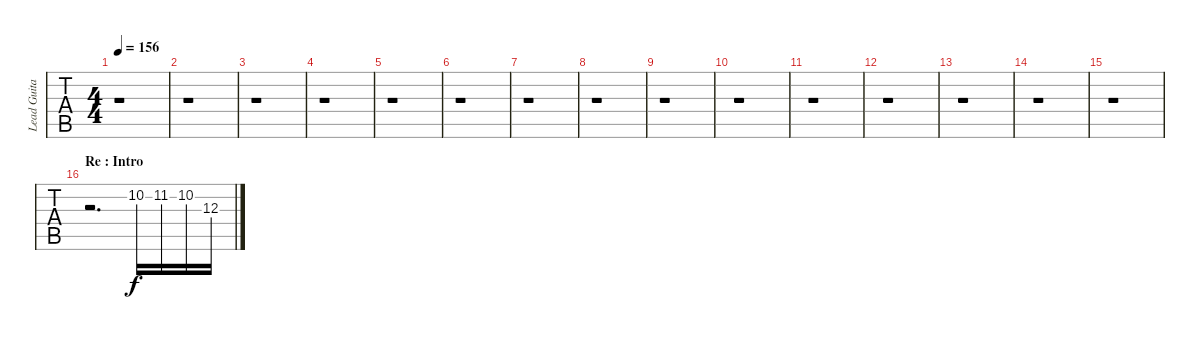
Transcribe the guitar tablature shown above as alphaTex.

\track ("Lead Guitar 1 (Enrik Garcia)" "Lead Guita") {instrument distortionguitar}
\staff {tabs}
\tuning (Eb4 Bb3 Gb3 Db3 Ab2 Eb2) {hide}
\ts (4 4)
\tempo 156
\clef g2
\ks c
r.1{dy f} |
r.1 |
r.1 |
r.1 |
r.1 |
r.1 |
r.1 |
r.1 |
r.1 |
r.1 |
r.1 |
r.1 |
r.1 |
r.1 |
r.1 |
\section ("" "Re : Intro")
r.2{d} 10.2.16 11.2.16 10.2.16 12.3.16
